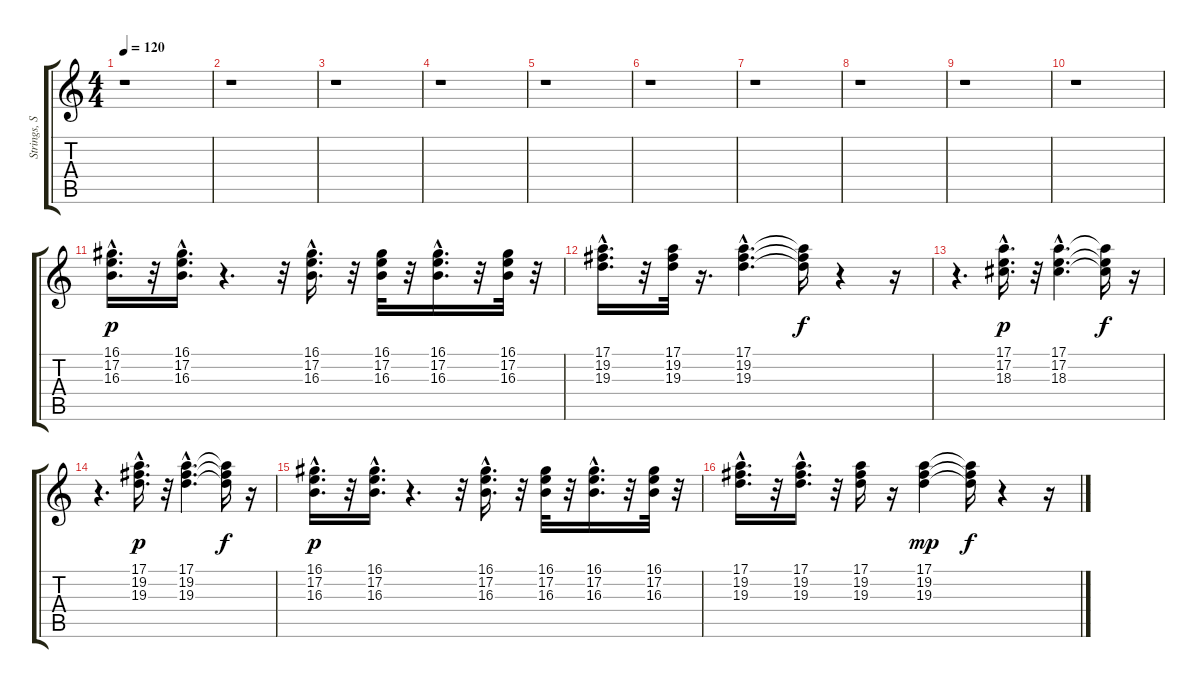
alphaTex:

\track ("Strings, Synth Brass & Synth Lead" "Strings, S") {instrument stringensemble1}
\staff {score tabs}
\tuning (E4 B3 G3 D3 A2 E2) {hide}
\ts (4 4)
\tempo 120
\clef g2
\ks c
r.1{dy f} |
r.1 |
r.1 |
r.1 |
r.1 |
r.1 |
r.1 |
r.1 |
r.1 |
r.1 |
(16.1{hac} 17.2{hac} 16.3{hac}).16{d dy p instrument synthbrass2} r.32 (16.1{hac} 17.2{hac} 16.3{hac}).16{d} r.4{d} r.32 (16.1{hac} 17.2{hac} 16.3{hac}).16{d} r.32 (16.1 17.2 16.3).32 r.32 (16.1{hac} 17.2{hac} 16.3).16{d} r.32 (16.1 17.2 16.3).32 r.32 |
(17.1{hac} 19.2{hac} 19.3{hac}).16{d} r.32 (17.1 19.2 19.3).32 r.16{d} (17.1{hac} 19.2{hac} 19.3{hac}).4{d} (17.1{t} 19.2{t} 19.3{t}).16{dy f} r.4 r.16 |
r.4{d} (17.1{hac} 17.2{hac} 18.3{hac}).16{d dy p} r.32 (17.1{hac} 17.2{hac} 18.3{hac}).4{d} (17.1{t} 17.2{t} 18.3{t}).16{dy f} r.16 |
r.4{d} (17.1{hac} 19.2{hac} 19.3{hac}).16{d dy p} r.32 (17.1{hac} 19.2{hac} 19.3{hac}).4{d} (17.1{t} 19.2{t} 19.3{t}).16{dy f} r.16 |
(16.1{hac} 17.2{hac} 16.3{hac}).16{d dy p} r.32 (16.1{hac} 17.2{hac} 16.3{hac}).16{d} r.4{d} r.32 (16.1{hac} 17.2{hac} 16.3{hac}).16{d} r.32 (16.1 17.2 16.3).32 r.32 (16.1{hac} 17.2{hac} 16.3{hac}).16{d} r.32 (16.1 17.2 16.3).32 r.32 |
(17.1{hac} 19.2{hac} 19.3{hac}).16{d} r.32 (17.1{hac} 19.2{hac} 19.3{hac}).16{d} r.32 (17.1 19.2 19.3).16 r.16 (17.1 19.2 19.3).4{dy mp} (17.1{t} 19.2{t} 19.3{t}).16{dy f} r.4 r.16
